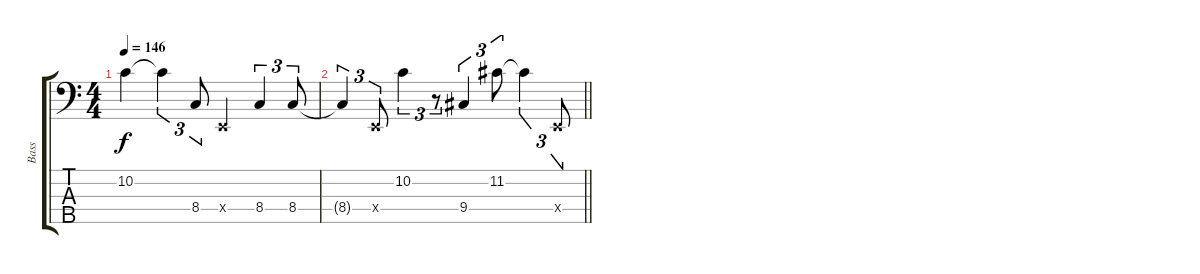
\track ("Bass" "Bass") {instrument slapbass1}
\staff {score tabs}
\tuning (G2 D2 A1 E1 B0) {hide}
\ts (4 4)
\tempo 146
\clef f4
\ks c
10.2.4{dy f} 10.2{t}.4{tu (3 2)} 8.4.8{tu (3 2)} 0.4{x}.4 8.4.4{tu (3 2)} 8.4.8{tu (3 2)} |
\barLineRight lightlight
8.4{t}.4{tu (3 2)} 0.4{x}.8{tu (3 2)} 10.2.4{tu (3 2)} r.8{tu (3 2)} 9.4.4{tu (3 2)} 11.2.8{tu (3 2)} 11.2{t}.4{tu (3 2)} 0.4{x}.8{tu (3 2)}
